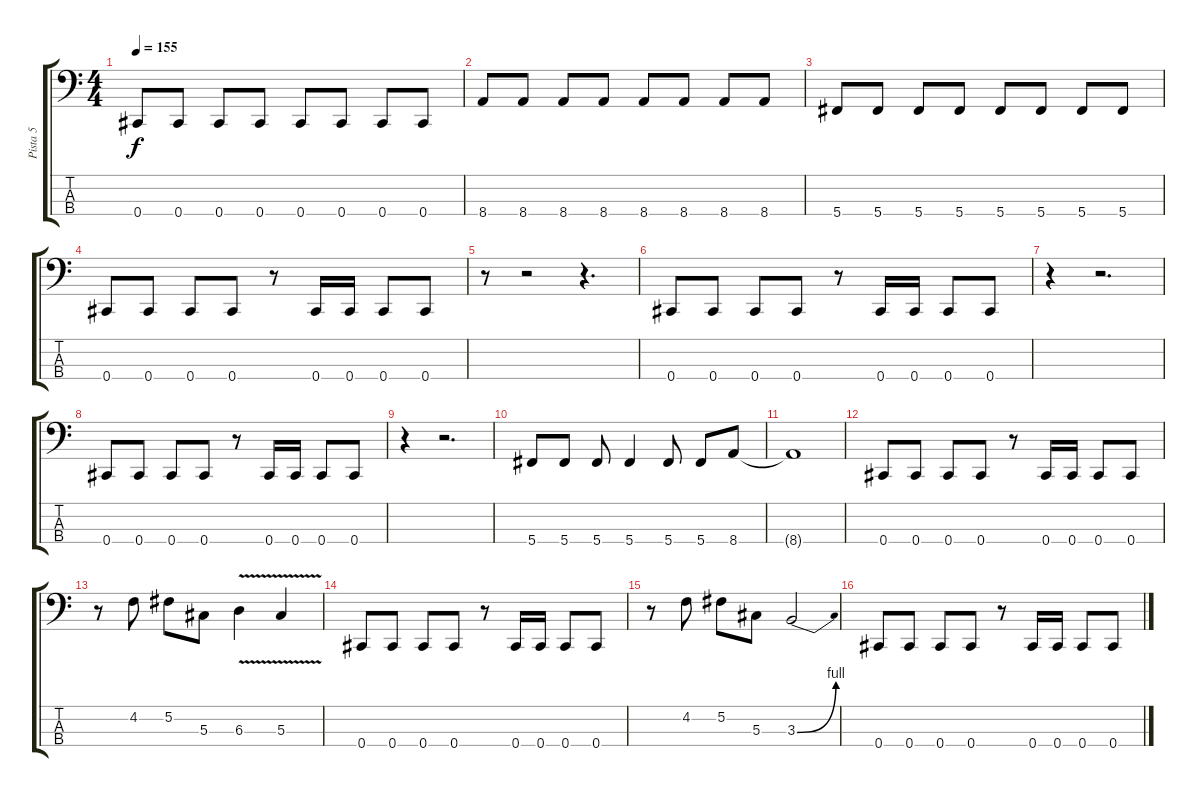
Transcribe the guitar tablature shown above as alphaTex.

\track ("Pista 5" "Pista 5") {instrument electricbassfinger}
\staff {score tabs}
\tuning (Gb2 Db2 Ab1 Db1) {hide}
\ts (4 4)
\tempo 155
\clef f4
\ks c
0.4.8{dy f} 0.4.8 0.4.8 0.4.8 0.4.8 0.4.8 0.4.8 0.4.8 |
8.4.8 8.4.8 8.4.8 8.4.8 8.4.8 8.4.8 8.4.8 8.4.8 |
5.4.8 5.4.8 5.4.8 5.4.8 5.4.8 5.4.8 5.4.8 5.4.8 |
0.4.8 0.4.8 0.4.8 0.4.8 r.8 0.4.16 0.4.16 0.4.8 0.4.8 |
r.8 r.2 r.4{d} |
0.4.8 0.4.8 0.4.8 0.4.8 r.8 0.4.16 0.4.16 0.4.8 0.4.8 |
r.4 r.2{d} |
0.4.8 0.4.8 0.4.8 0.4.8 r.8 0.4.16 0.4.16 0.4.8 0.4.8 |
r.4 r.2{d} |
5.4.8 5.4.8 5.4.8 5.4.4 5.4.8 5.4.8 8.4.8 |
8.4{t}.1 |
0.4.8 0.4.8 0.4.8 0.4.8 r.8 0.4.16 0.4.16 0.4.8 0.4.8 |
r.8 4.2.8 5.2.8 5.3.8 6.3{v}.4 5.3{v}.4 |
0.4.8 0.4.8 0.4.8 0.4.8 r.8 0.4.16 0.4.16 0.4.8 0.4.8 |
r.8 4.2.8 5.2.8 5.3.8 3.3{be (bend 0 0 60 4)}.2 |
0.4.8 0.4.8 0.4.8 0.4.8 r.8 0.4.16 0.4.16 0.4.8 0.4.8
